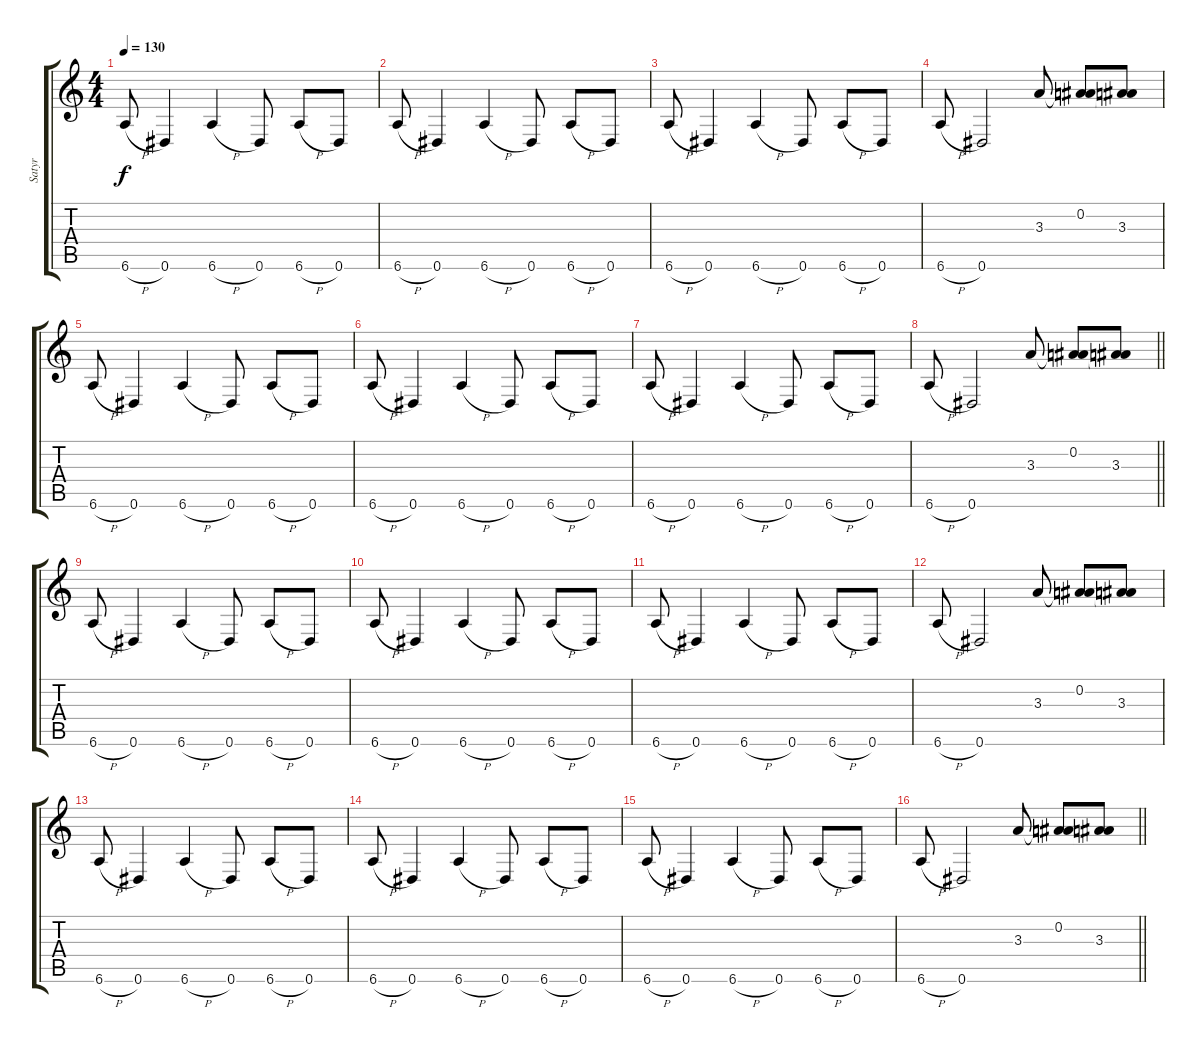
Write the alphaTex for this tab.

\track ("Satyr" "Satyr") {instrument distortionguitar}
\staff {score tabs}
\tuning (Eb4 Bb3 Gb3 Db3 Ab2 Eb2) {hide}
\ts (4 4)
\tempo 130
\clef g2
\ks c
6.6{h}.8{dy f instrument distortionguitar} 0.6.4 6.6{h}.4 0.6.8 6.6{h}.8 0.6.8 |
6.6{h}.8 0.6.4 6.6{h}.4 0.6.8 6.6{h}.8 0.6.8 |
6.6{h}.8 0.6.4 6.6{h}.4 0.6.8 6.6{h}.8 0.6.8 |
6.6{h}.8 0.6.2 3.3.8 (0.2 3.3{t}).8 (0.2{t} 3.3).8 |
6.6{h}.8 0.6.4 6.6{h}.4 0.6.8 6.6{h}.8 0.6.8 |
6.6{h}.8 0.6.4 6.6{h}.4 0.6.8 6.6{h}.8 0.6.8 |
6.6{h}.8 0.6.4 6.6{h}.4 0.6.8 6.6{h}.8 0.6.8 |
\barLineRight lightlight
6.6{h}.8 0.6.2 3.3.8 (0.2 3.3{t}).8 (0.2{t} 3.3).8 |
6.6{h}.8 0.6.4 6.6{h}.4 0.6.8 6.6{h}.8 0.6.8 |
6.6{h}.8 0.6.4 6.6{h}.4 0.6.8 6.6{h}.8 0.6.8 |
6.6{h}.8 0.6.4 6.6{h}.4 0.6.8 6.6{h}.8 0.6.8 |
6.6{h}.8 0.6.2 3.3.8 (0.2 3.3{t}).8 (0.2{t} 3.3).8 |
6.6{h}.8 0.6.4 6.6{h}.4 0.6.8 6.6{h}.8 0.6.8 |
6.6{h}.8 0.6.4 6.6{h}.4 0.6.8 6.6{h}.8 0.6.8 |
6.6{h}.8 0.6.4 6.6{h}.4 0.6.8 6.6{h}.8 0.6.8 |
\barLineRight lightlight
6.6{h}.8 0.6.2 3.3.8 (0.2 3.3{t}).8 (0.2{t} 3.3).8
